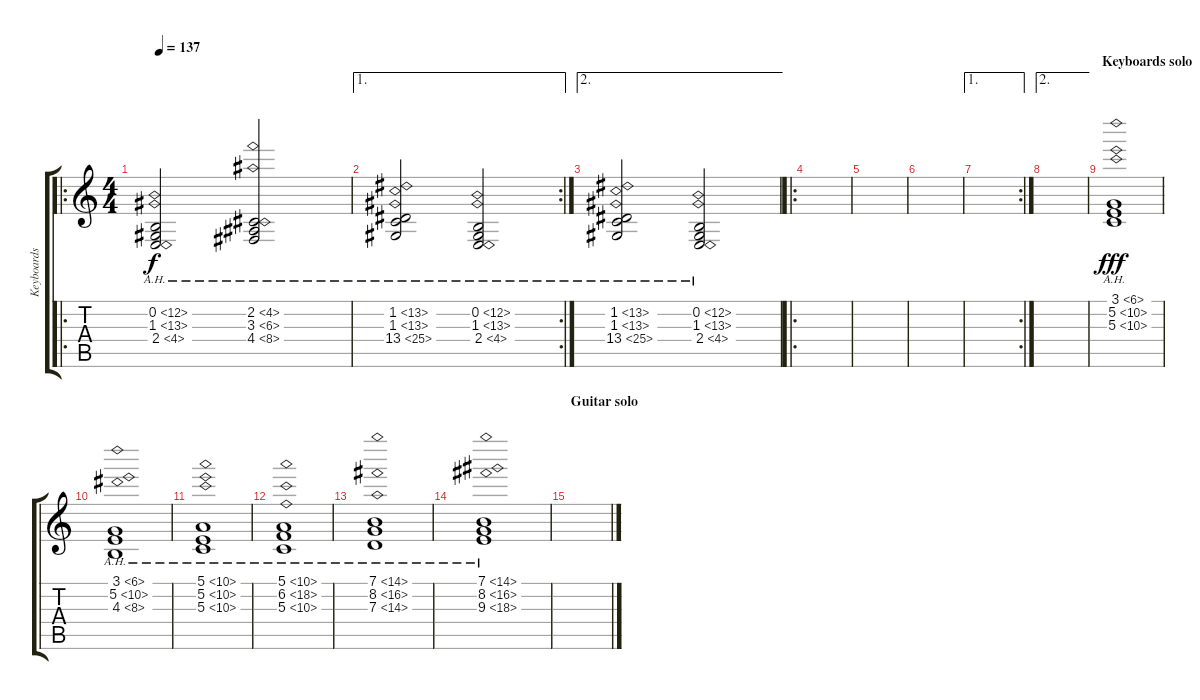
\track ("Keyboards 1" "Keyboards ") {instrument stringensemble1}
\staff {score tabs}
\tuning (E4 B3 G3 D3 A2 E2) {hide}
\ro
\ts (4 4)
\tempo 137
\clef g2
\ks c
(0.2{ah 12} 1.3{ah 12} 2.4{ah 2}).2{dy f} (2.2{ah 2} 3.3{ah 3} 4.4{ah 4}).2 |
\ae 1
\rc 2
(1.2{ah 12} 1.3{ah 12} 13.4{ah 12}).2 (0.2{ah 12} 1.3{ah 12} 2.4{ah 2}).2 |
\ae 2
(1.2{ah 12} 1.3{ah 12} 13.4{ah 12}).2 (0.2{ah 12} 1.3{ah 12} 2.4{ah 2}).2 |
\ro
|
|
|
\ae 1
\rc 2
|
\ae 2
|
\section ("" "Keyboards solo")
(3.1{ah 3} 5.2{ah 5} 5.3{ah 5}).1{dy fff volume 16} |
(3.1{ah 3} 5.2{ah 5} 4.3{ah 4}).1 |
(5.1{ah 5} 5.2{ah 5} 5.3{ah 5}).1 |
(5.1{ah 5} 6.2{ah 12} 5.3{ah 5}).1 |
(7.1{ah 7} 8.2{ah 8} 7.3{ah 7}).1 |
(7.1{ah 7} 8.2{ah 8} 9.3{ah 9}).1 |
\section ("" "Guitar solo")
